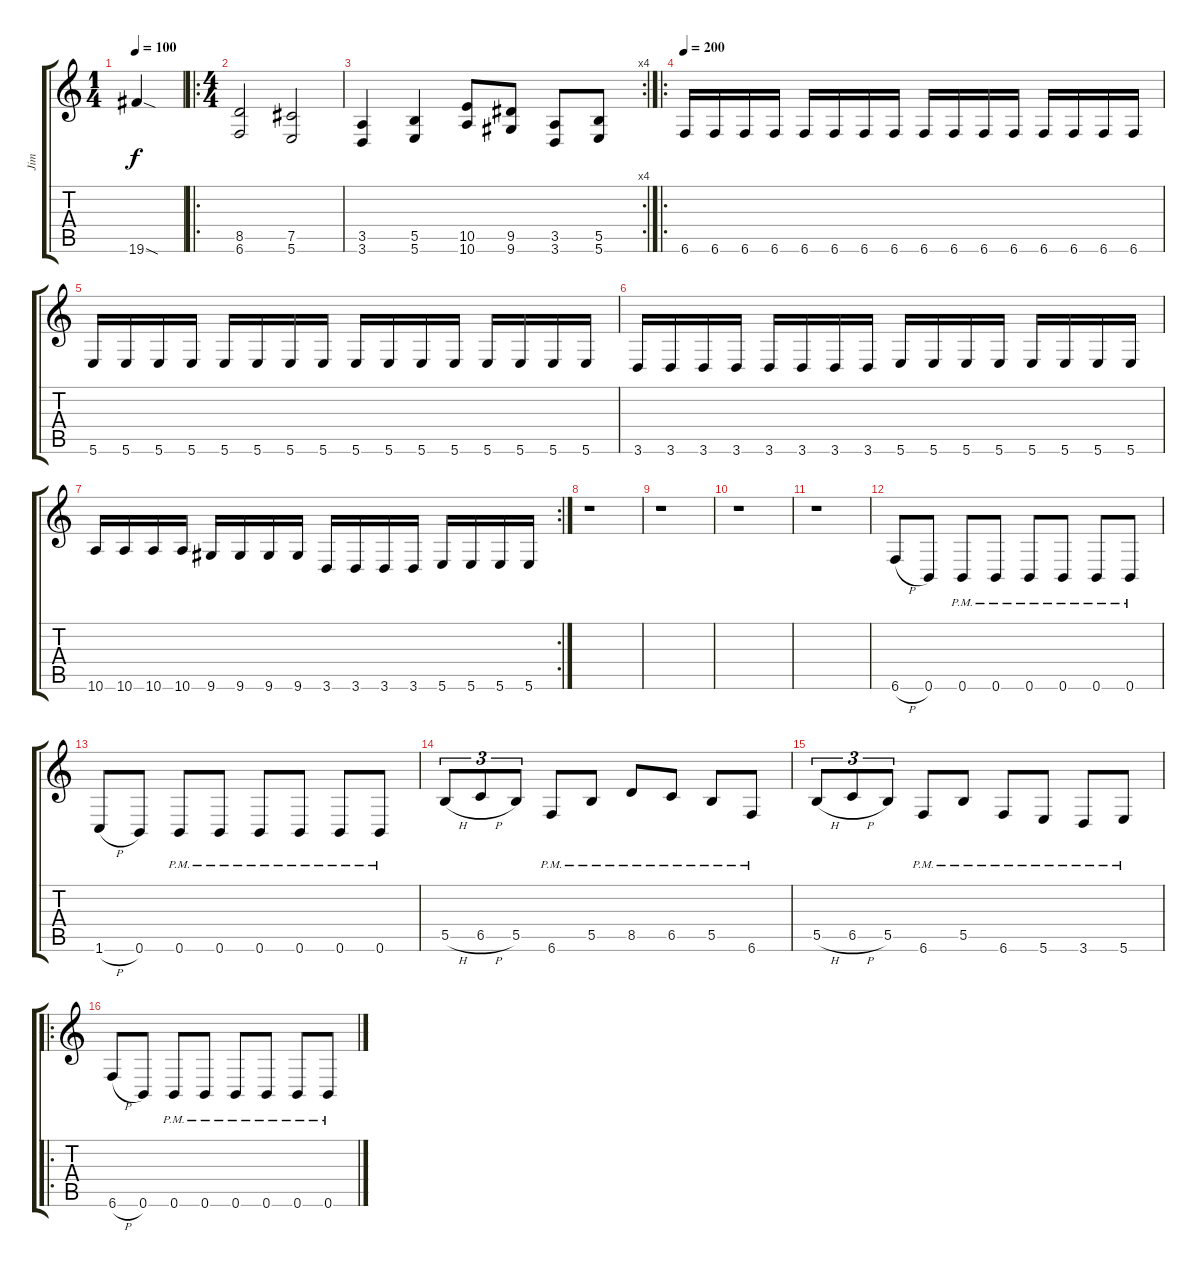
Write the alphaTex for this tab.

\track ("Jim" "Jim") {instrument distortionguitar}
\staff {score tabs}
\tuning (Db4 Ab3 E3 B2 Gb2 B1) {hide}
\ts (1 4)
\tempo 100
\clef g2
\ks c
19.6{sod}.4{dy f instrument distortionguitar} |
\ro
\ts (4 4)
(8.5 6.6).2 (7.5 5.6).2 |
\rc 4
(3.5 3.6).4 (5.5 5.6).4 (10.5 10.6).8 (9.5 9.6).8 (3.5 3.6).8 (5.5 5.6).8 |
\ro
\tempo 200
6.6.16 6.6.16 6.6.16 6.6.16 6.6.16 6.6.16 6.6.16 6.6.16 6.6.16 6.6.16 6.6.16 6.6.16 6.6.16 6.6.16 6.6.16 6.6.16 |
5.6.16 5.6.16 5.6.16 5.6.16 5.6.16 5.6.16 5.6.16 5.6.16 5.6.16 5.6.16 5.6.16 5.6.16 5.6.16 5.6.16 5.6.16 5.6.16 |
3.6.16 3.6.16 3.6.16 3.6.16 3.6.16 3.6.16 3.6.16 3.6.16 5.6.16 5.6.16 5.6.16 5.6.16 5.6.16 5.6.16 5.6.16 5.6.16 |
\rc 2
10.6.16 10.6.16 10.6.16 10.6.16 9.6.16 9.6.16 9.6.16 9.6.16 3.6.16 3.6.16 3.6.16 3.6.16 5.6.16 5.6.16 5.6.16 5.6.16 |
r.1 |
r.1 |
r.1 |
r.1 |
6.6{h}.8 0.6.8 0.6{pm}.8 0.6{pm}.8 0.6{pm}.8 0.6{pm}.8 0.6{pm}.8 0.6{pm}.8 |
1.6{h}.8 0.6.8 0.6{pm}.8 0.6{pm}.8 0.6{pm}.8 0.6{pm}.8 0.6{pm}.8 0.6{pm}.8 |
5.5{h}.8{tu (3 2)} 6.5{h}.8{tu (3 2)} 5.5.8{tu (3 2)} 6.6{pm}.8 5.5{pm}.8 8.5{pm}.8 6.5{pm}.8 5.5{pm}.8 6.6{pm}.8 |
5.5{h}.8{tu (3 2)} 6.5{h}.8{tu (3 2)} 5.5.8{tu (3 2)} 6.6{pm}.8 5.5{pm}.8 6.6{pm}.8 5.6{pm}.8 3.6{pm}.8 5.6{pm}.8 |
\ro
6.6{h}.8 0.6.8 0.6{pm}.8 0.6{pm}.8 0.6{pm}.8 0.6{pm}.8 0.6{pm}.8 0.6{pm}.8
